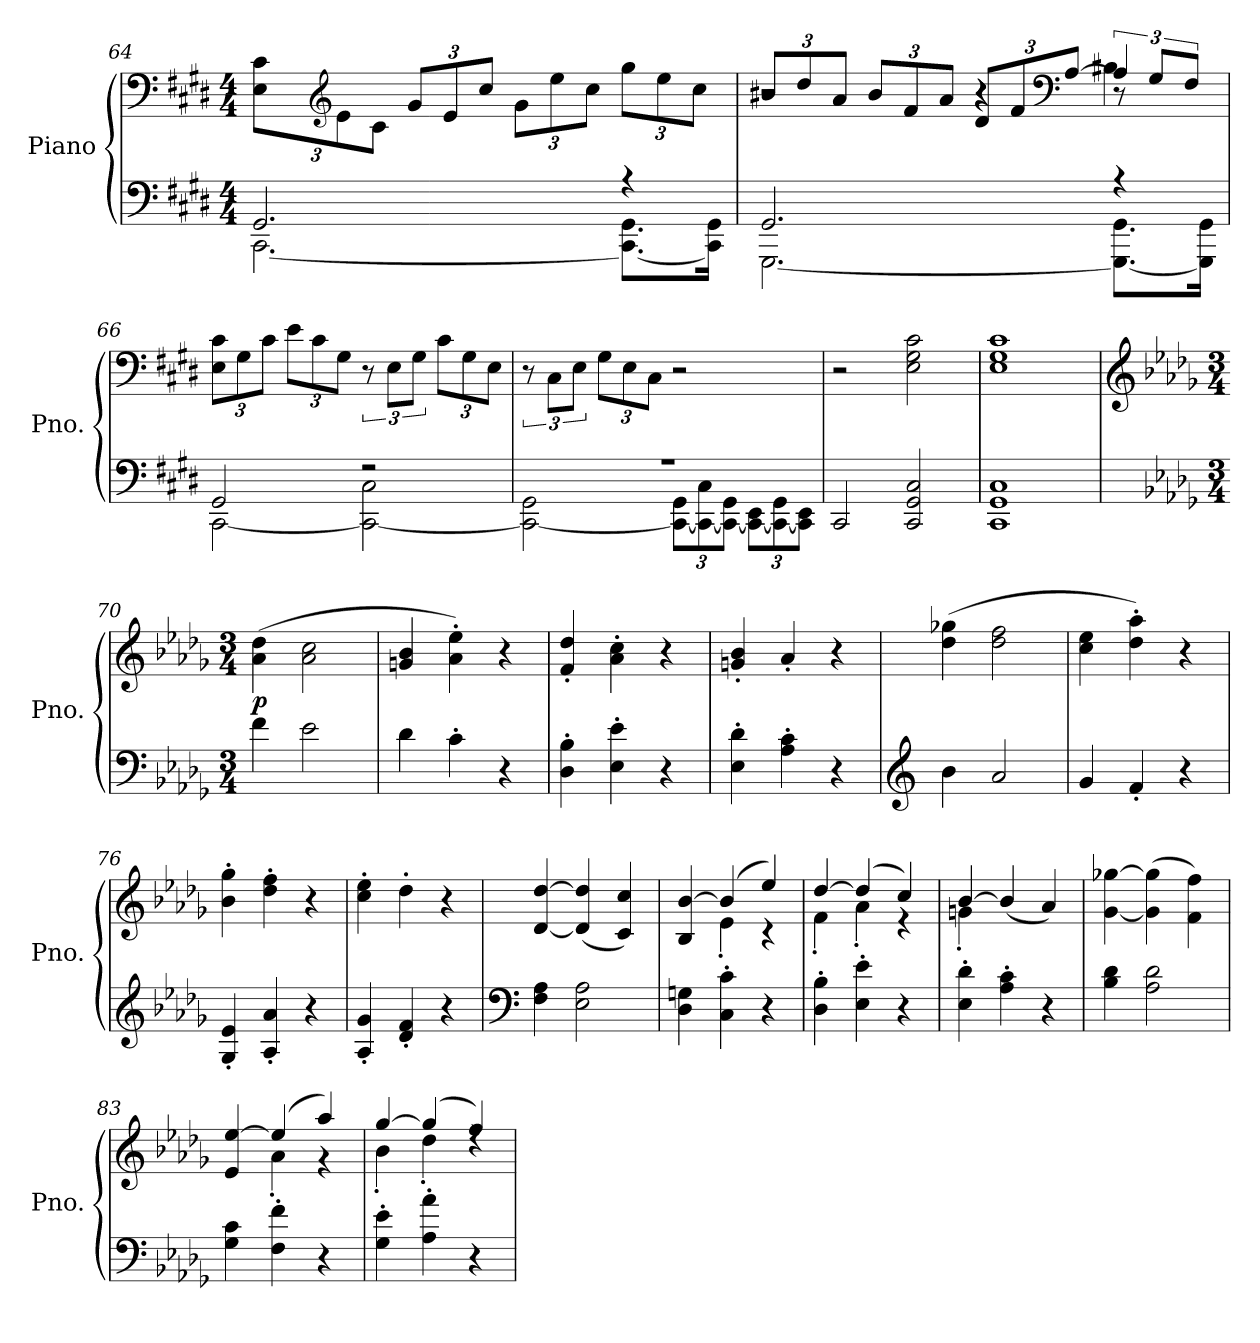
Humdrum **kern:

**kern	**kern	**dynam
*part1	*part1	*part1
*staff2	*staff1	*staff1/2
*I"Piano	*	*
*I'Pno.	*	*
*clefF4	*clefF4	*
*k[f#c#g#d#]	*k[f#c#g#d#]	*
*M4/4	*M4/4	*
=64	=64	=64
*^	*	*
*	*	*Xbrackettup	*
2.GG#/	[2.CC#\	12E\ 12c#\L	.
*	*	*clefG2	*
.	.	12e\	.
.	.	12c#\J	.
.	.	12g#/L	.
.	.	12e/	.
.	.	12cc#/J	.
.	.	12g#\L	.
.	.	12ee\	.
.	.	12cc#\J	.
4r	8.CC#\_ 8.GG#\L	12gg#\L	.
.	.	12ee\	.
.	.	12cc#\J	.
.	16CC#\] 16GG#\Jk	.	.
!!LO:LB:g=z
=65	=65	=65	=65
*	*	*^	*
*	*	*	*^	*
2.GG#/	[2.GGG#\	12b#X/L	2r	2r	.
.	.	12dd#/	.	.	.
.	.	12a/J	.	.	.
.	.	12b#/L	.	.	.
.	.	12f#/	.	.	.
.	.	12a/J	.	.	.
.	.	12d#/L	4r	4r	.
.	.	12f#/	.	.	.
*	*	*clefF4	*	*	*
.	.	[12A/J	.	.	.
*	*	*	*	*brackettup	*
4r	8.GGG#\_ 8.GG#\L	4A/]	4B#X\	12r	.
.	.	.	.	12G#/L	.
.	.	.	.	12F#/J	.
.	16GGG#\] 16GG#\Jk	.	.	.	.
*	*	*v	*v	*v	*
=66	=66	=66	=66
*	*	*Xbrackettup	*
2GG#/	[2CC#\	12E\ 12c#\L	.
.	.	12G#\	.
.	.	12c#\J	.
.	.	12e\L	.
.	.	12c#\	.
.	.	12G#\J	.
*	*	*brackettup	*
2r	2CC#\_ 2C#\	12r	.
.	.	12E\L	.
.	.	12G#\J	.
*	*	*Xbrackettup	*
.	.	12c#\L	.
.	.	12G#\	.
.	.	12E\J	.
!!LO:LB:g=z
=67	=67	=67	=67
*	*	*brackettup	*
1r	2CC#\_ 2GG#\	12r	.
.	.	12C#\L	.
.	.	12E\J	.
*	*	*Xbrackettup	*
.	.	12G#\L	.
.	.	12E\	.
.	.	12C#\J	.
*	*Xbrackettup	*	*
.	12CC#\_ 12GG#\L	2r	.
.	12CC#\_ 12C#\	.	.
.	12CC#\_ 12GG#\J	.	.
.	12CC#\_ 12EE\L	.	.
.	12CC#\_ 12GG#\	.	.
.	12CC#\] 12EE\J	.	.
*v	*v	*	*
=68	=68	=68
2CC#/	2r	.
2CC#/ 2GG#/ 2C#/	2E\ 2G#\ 2c#\	.
=69	=69	=69
1CC# 1GG# 1C#	1E 1G# 1c#	.
=70	=70	=70
*	*clefG2	*
*k[b-e-a-d-g-]	*k[b-e-a-d-g-]	*
*M3/4	*M3/4	*
*	*MM120	*
!	!	!LO:DY:b
4f\	(4a-\ 4dd-\	p
2e-\	2a-\ 2cc\	.
=71	=71	=71
4d-\	4gn/ 4b-/	.
4c'\	4a-\' 4ee-\')	.
4r	4r	.
=72	=72	=72
4D-\' 4B-\'	4f/' 4dd-/'	.
4E-\' 4e-\'	4a-\' 4cc\'	.
4r	4r	.
!!LO:PB:g=z
=73	=73	=73
4E-\' 4d-\'	4gn/' 4b-/'	.
4A-\' 4c\'	4a-'/	.
4r	4r	.
=74	=74	=74
*clefG2	*	*
4b-\	(4dd-\ 4gg-X\	.
2a-/	2dd-\ 2ff\	.
=75	=75	=75
4g-/	4cc\ 4ee-\	.
4f'/	4dd-\' 4aa-\')	.
4r	4r	.
=76	=76	=76
4G-/' 4e-/'	4b-\' 4gg-\'	.
4A-/' 4a-/'	4dd-\' 4ff\'	.
4r	4r	.
=77	=77	=77
4A-/' 4g-/'	4cc\' 4ee-\'	.
4d-/' 4f/'	4dd-'\	.
4r	4r	.
=78	=78	=78
*clefF4	*	*
4F\ 4A-\	[4d-/ [4dd-/	.
2E-\ 2A-\	(4d-/] 4dd-/]	.
.	4c/ 4cc/)	.
=79	=79	=79
*	*^	*
4D-\ 4Gn\	4B-/ [4b-/	4ryy	.
4C\' 4c\'	(4b-/]	4e-'\	.
4r	4ee-/)	4r	.
=80	=80	=80	=80
4D-\' 4B-\'	[4dd-/	4f'\	.
4E-\' 4e-\'	(4dd-/]	4a-'\	.
4r	4cc/)	4r	.
=81	=81	=81	=81
4E-\' 4d-\'	[4b-/	4gn'\	.
4A-\' 4c\'	(4b-/]	2ryy	.
4r	4a-/)	.	.
*	*v	*v	*
!!LO:LB:g=z
=82	=82	=82
4B-\ 4d-\	[4g-\ [4gg-X\	.
2A-\ 2d-\	(4g-\] 4gg-\]	.
.	4f\ 4ff\)	.
=83	=83	=83
*	*^	*
4G-\ 4c\	4e-/ [4ee-/	4ryy	.
4F\' 4f\'	(4ee-/]	4a-'\	.
4r	4aa-/)	4r	.
=84	=84	=84	=84
4G-\' 4e-\'	[4gg-/	4b-'\	.
4A-\' 4a-\'	(4gg-/]	4dd-'\	.
4r	4ff/)	4rdd	.
*	*v	*v	*
=	=	=
*-	*-	*-
